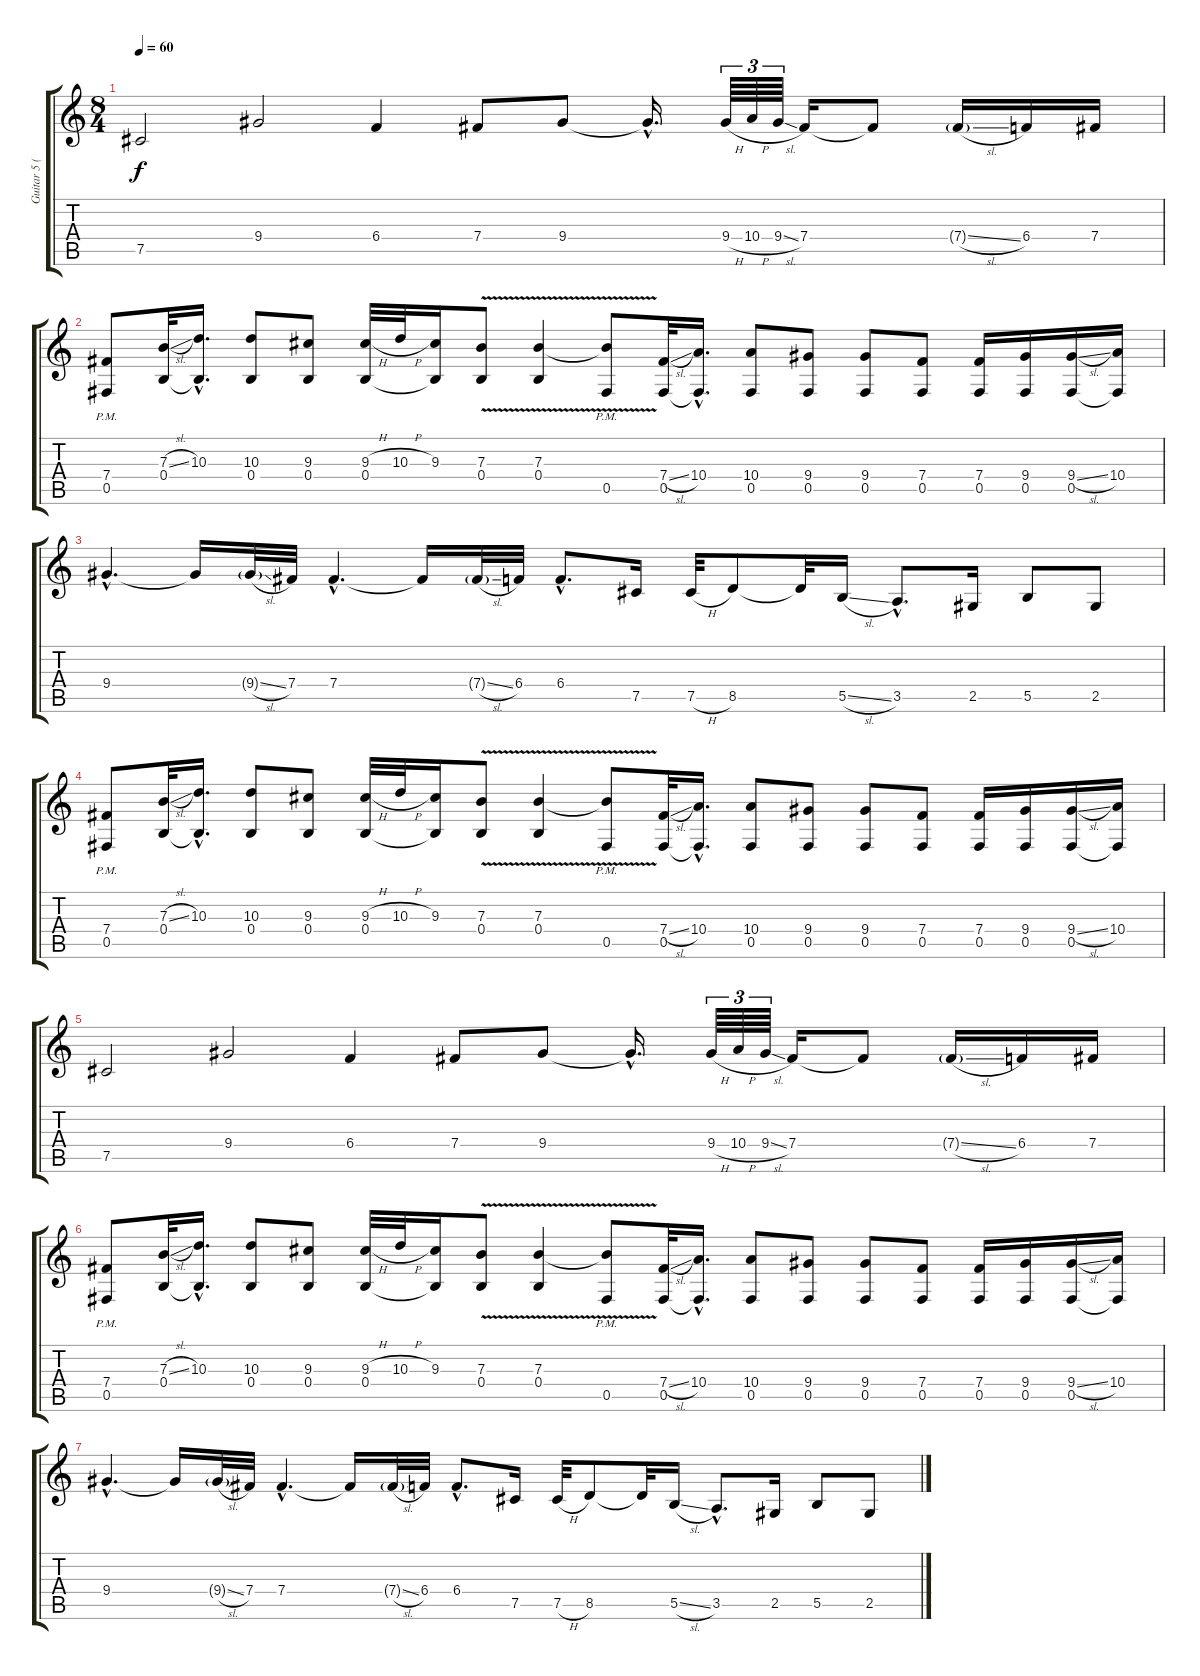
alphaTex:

\track ("Guitar 5 (Distortion)" "Guitar 5 (") {instrument distortionguitar}
\staff {score tabs}
\tuning (Db4 Ab3 E3 B2 Gb2 Db2) {hide}
\ts (8 4)
\tempo 60
\clef g2
\ks c
7.5.2{dy f} 9.4.2 6.4.4 7.4.8 9.4.8 9.4{hac t}.16{d} 9.4{h}.64{tu (3 2)} 10.4{h}.64{tu (3 2)} 9.4{sl}.64{tu (3 2)} 7.4.16 7.4{t}.8 7.4{sl g}.16 6.4.16 7.4.16 |
(7.4{pm} 0.5{pm}).8 (7.3{sl} 0.4).32 (10.3{hac} 0.4{hac t}).16{d} (10.3 0.4).8 (9.3 0.4).8 (9.3{h} 0.4).32 10.3{h}.32 (9.3 0.4{t}).16 (7.3{v} 0.4).8 (7.3{v} 0.4).4 (7.3{t} 0.5{pm}).8 (7.4{sl} 0.5).32 (10.4{hac} 0.5{hac t}).16{d} (10.4 0.5).8 (9.4 0.5).8 (9.4 0.5).8 (7.4 0.5).8 (7.4 0.5).16 (9.4 0.5).16 (9.4{sl} 0.5).16 (10.4 0.5{t}).16 |
9.4{hac}.4{d} 9.4{t}.16 9.4{sl g}.32 7.4.32 7.4{hac}.4{d} 7.4{t}.16 7.4{sl g}.32 6.4.32 6.4{hac}.8{d} 7.5.16 7.5{h}.32 8.5.8 8.5{t}.32 5.5{sl}.16 3.5{hac}.8{d} 2.5.16 5.5.8 2.5.8 |
(7.4{pm} 0.5{pm}).8 (7.3{sl} 0.4).32 (10.3{hac} 0.4{hac t}).16{d} (10.3 0.4).8 (9.3 0.4).8 (9.3{h} 0.4).32 10.3{h}.32 (9.3 0.4{t}).16 (7.3{v} 0.4).8 (7.3{v} 0.4).4 (7.3{t} 0.5{pm}).8 (7.4{sl} 0.5).32 (10.4{hac} 0.5{hac t}).16{d} (10.4 0.5).8 (9.4 0.5).8 (9.4 0.5).8 (7.4 0.5).8 (7.4 0.5).16 (9.4 0.5).16 (9.4{sl} 0.5).16 (10.4 0.5{t}).16 |
7.5.2 9.4.2 6.4.4 7.4.8 9.4.8 9.4{hac t}.16{d} 9.4{h}.64{tu (3 2)} 10.4{h}.64{tu (3 2)} 9.4{sl}.64{tu (3 2)} 7.4.16 7.4{t}.8 7.4{sl g}.16 6.4.16 7.4.16 |
(7.4{pm} 0.5{pm}).8 (7.3{sl} 0.4).32 (10.3{hac} 0.4{hac t}).16{d} (10.3 0.4).8 (9.3 0.4).8 (9.3{h} 0.4).32 10.3{h}.32 (9.3 0.4{t}).16 (7.3{v} 0.4).8 (7.3{v} 0.4).4 (7.3{t} 0.5{pm}).8 (7.4{sl} 0.5).32 (10.4{hac} 0.5{hac t}).16{d} (10.4 0.5).8 (9.4 0.5).8 (9.4 0.5).8 (7.4 0.5).8 (7.4 0.5).16 (9.4 0.5).16 (9.4{sl} 0.5).16 (10.4 0.5{t}).16 |
9.4{hac}.4{d} 9.4{t}.16 9.4{sl g}.32 7.4.32 7.4{hac}.4{d} 7.4{t}.16 7.4{sl g}.32 6.4.32 6.4{hac}.8{d} 7.5.16 7.5{h}.32 8.5.8 8.5{t}.32 5.5{sl}.16 3.5{hac}.8{d} 2.5.16 5.5.8 2.5.8
